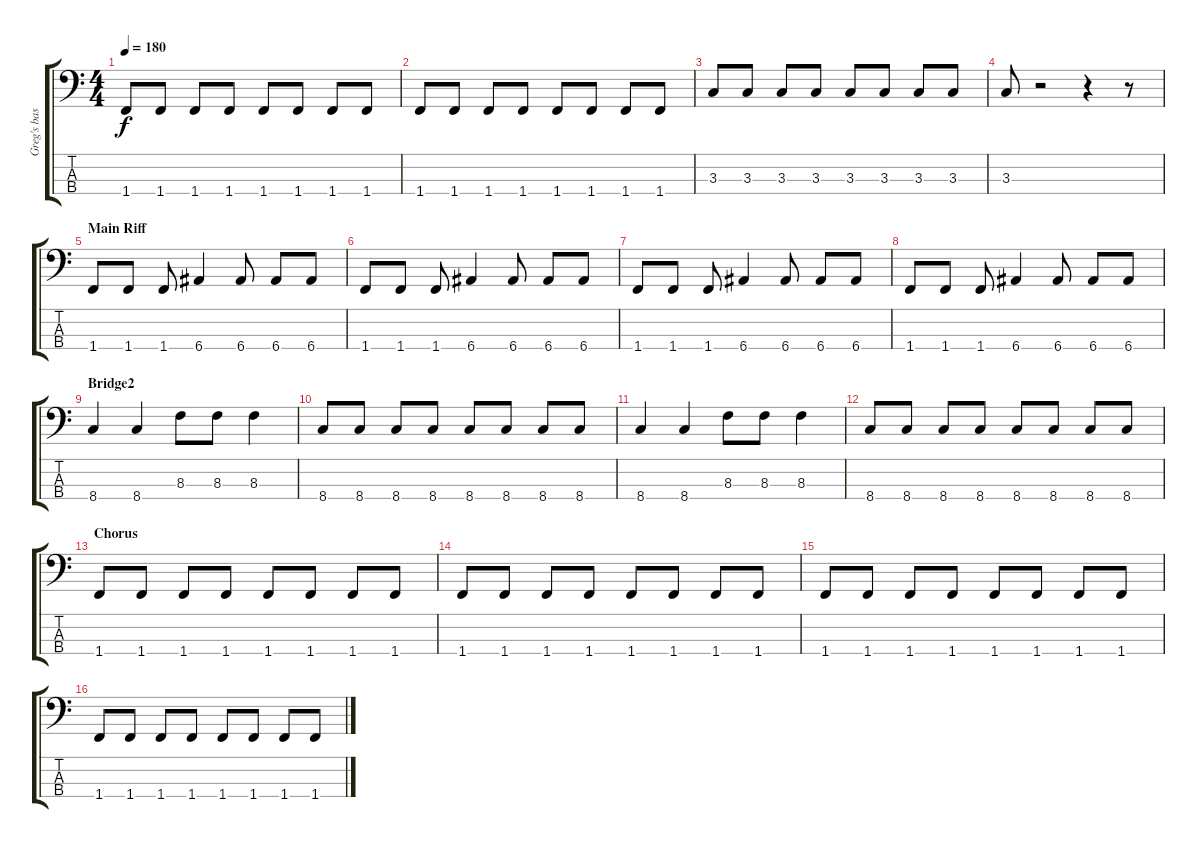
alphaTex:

\track ("Greg's bass" "Greg's bas") {instrument electricbasspick}
\staff {score tabs}
\tuning (G2 D2 A1 E1) {hide}
\ts (4 4)
\tempo 180
\clef f4
\ks c
1.4.8{dy f} 1.4.8 1.4.8 1.4.8 1.4.8 1.4.8 1.4.8 1.4.8 |
1.4.8 1.4.8 1.4.8 1.4.8 1.4.8 1.4.8 1.4.8 1.4.8 |
3.3.8 3.3.8 3.3.8 3.3.8 3.3.8 3.3.8 3.3.8 3.3.8 |
3.3.8 r.2 r.4 r.8 |
\section ("" "Main Riff")
1.4.8 1.4.8 1.4.8 6.4.4 6.4.8 6.4.8 6.4.8 |
1.4.8 1.4.8 1.4.8 6.4.4 6.4.8 6.4.8 6.4.8 |
1.4.8 1.4.8 1.4.8 6.4.4 6.4.8 6.4.8 6.4.8 |
1.4.8 1.4.8 1.4.8 6.4.4 6.4.8 6.4.8 6.4.8 |
\section ("" "Bridge2")
8.4.4 8.4.4 8.3.8 8.3.8 8.3.4 |
8.4.8 8.4.8 8.4.8 8.4.8 8.4.8 8.4.8 8.4.8 8.4.8 |
8.4.4 8.4.4 8.3.8 8.3.8 8.3.4 |
8.4.8 8.4.8 8.4.8 8.4.8 8.4.8 8.4.8 8.4.8 8.4.8 |
\section ("" "Chorus")
1.4.8 1.4.8 1.4.8 1.4.8 1.4.8 1.4.8 1.4.8 1.4.8 |
1.4.8 1.4.8 1.4.8 1.4.8 1.4.8 1.4.8 1.4.8 1.4.8 |
1.4.8 1.4.8 1.4.8 1.4.8 1.4.8 1.4.8 1.4.8 1.4.8 |
1.4.8 1.4.8 1.4.8 1.4.8 1.4.8 1.4.8 1.4.8 1.4.8
